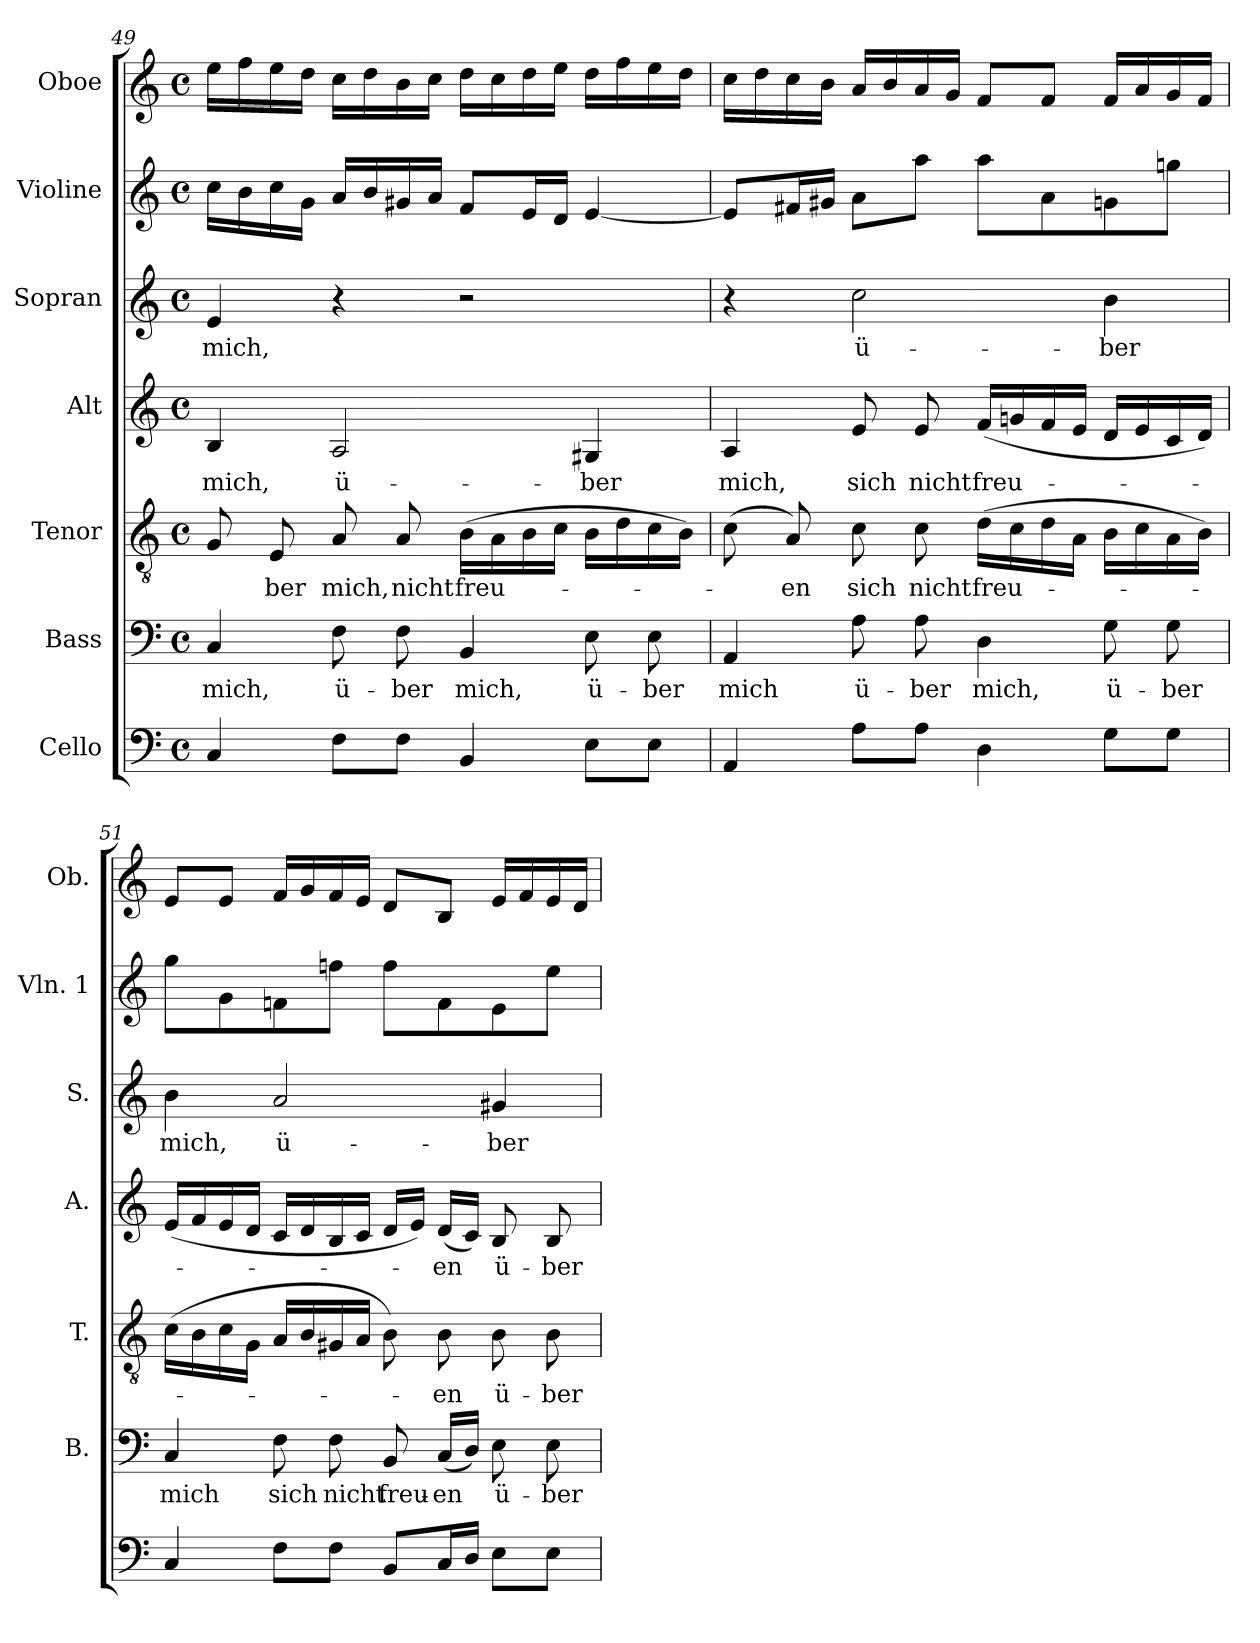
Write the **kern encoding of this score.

**kern	**kern	**text	**kern	**text	**kern	**text	**kern	**text	**kern	**kern
*part7	*part6	*part6	*part5	*part5	*part4	*part4	*part3	*part3	*part2	*part1
*staff7	*staff6	*staff6	*staff5	*staff5	*staff4	*staff4	*staff3	*staff3	*staff2	*staff1
*I"Cello	*I"Bass	*	*I"Tenor	*	*I"Alt	*	*I"Sopran	*	*I"Violine	*I"Oboe
*	*I'B.	*	*I'T.	*	*I'A.	*	*I'S.	*	*I'Vln. 1	*I'Ob.
!!LO:PB:g=z
*clefF4	*clefF4	*	*clefGv2	*	*clefG2	*	*clefG2	*	*clefG2	*clefG2
*	*	*	*ITrd7c12	*	*	*	*	*	*	*
*k[]	*k[]	*	*k[]	*	*k[]	*	*k[]	*	*k[]	*k[]
*C:	*C:	*	*C:	*	*C:	*	*C:	*	*C:	*C:
*M4/4	*M4/4	*	*M4/4	*	*M4/4	*	*M4/4	*	*M4/4	*M4/4
*met(c)	*met(c)	*	*met(c)	*	*met(c)	*	*met(c)	*	*met(c)	*met(c)
=49	=49	=49	=49	=49	=49	=49	=49	=49	=49	=49
!	!	!LO:LY:b:color=#000000	!	!	!	!	!	!	!	!
!	!	!	!	!	!	!LO:LY:b:color=#000000	!	!	!	!
!	!	!	!	!	!	!	!	!LO:LY:b:color=#000000	!	!
4Ci/	4Ci/	mich,	8GGi/	.	4Bi/	mich,	4ei/	mich,	16cci\LL	16eei\LL
.	.	.	.	.	.	.	.	.	16bi\	16ffi\
!	!	!	!	!LO:LY:b:color=#000000	!	!	!	!	!	!
.	.	.	8EEi/	-ber	.	.	.	.	16cci\	16eei\
.	.	.	.	.	.	.	.	.	16gi\JJ	16ddi\JJ
!	!	!LO:LY:b:color=#000000	!	!	!	!	!	!	!	!
!	!	!	!	!LO:LY:b:color=#000000	!	!	!	!	!	!
!	!	!	!	!	!	!LO:LY:b:color=#000000	!	!	!	!
8Fi\L	8Fi\	ü-	8AAi/	mich,	2Ai/	ü-	4r	.	16ai/LL	16cci\LL
.	.	.	.	.	.	.	.	.	16bi/	16ddi\
!	!	!LO:LY:b:color=#000000	!	!	!	!	!	!	!	!
!	!	!	!	!LO:LY:b:color=#000000	!	!	!	!	!	!
8Fi\J	8Fi\	-ber	8AAi/	nicht	.	.	.	.	16g#Xi/	16bi\
.	.	.	.	.	.	.	.	.	16ai/JJ	16cci\JJ
!	!	!LO:LY:b:color=#000000	!	!	!	!	!	!	!	!
!	!	!	!	!LO:LY:b:color=#000000	!	!	!	!	!	!
4BBi/	4BBi/	mich,	(16BBi\LL	freu-	.	.	2r	.	8fi/L	16ddi\LL
.	.	.	16AAi\	.	.	.	.	.	.	16cci\
.	.	.	16BBi\	.	.	.	.	.	16ei/L	16ddi\
.	.	.	16Ci\JJ	.	.	.	.	.	16di/JJ	16eei\JJ
!	!	!LO:LY:b:color=#000000	!	!	!	!	!	!	!	!
!	!	!	!	!	!	!LO:LY:b:color=#000000	!	!	!	!
8Ei\L	8Ei\	ü-	16BBi\LL	.	4G#Xi/	-ber	.	.	[<4ei/	16ddi\LL
.	.	.	16Di\	.	.	.	.	.	.	16ffi\
!	!	!LO:LY:b:color=#000000	!	!	!	!	!	!	!	!
8Ei\J	8Ei\	-ber	16Ci\	.	.	.	.	.	.	16eei\
.	.	.	16BBi\JJ)	.	.	.	.	.	.	16ddi\JJ
=50	=50	=50	=50	=50	=50	=50	=50	=50	=50	=50
!	!	!LO:LY:b:color=#000000	!	!	!	!	!	!	!	!
!	!	!	!	!	!	!LO:LY:b:color=#000000	!	!	!	!
4AAi/	4AAi/	mich	(8Ci\	.	4Ai/	mich,	4r	.	8ei/L]	16cci\LL
.	.	.	.	.	.	.	.	.	.	16ddi\
!	!	!	!	!LO:LY:b:color=#000000	!	!	!	!	!	!
.	.	.	8AAi/)	-en	.	.	.	.	16f#Xi/L	16cci\
.	.	.	.	.	.	.	.	.	16g#Xi/JJ	16bi\JJ
!	!	!LO:LY:b:color=#000000	!	!	!	!	!	!	!	!
!	!	!	!	!LO:LY:b:color=#000000	!	!	!	!	!	!
!	!	!	!	!	!	!LO:LY:b:color=#000000	!	!	!	!
!	!	!	!	!	!	!	!	!LO:LY:b:color=#000000	!	!
8Ai\L	8Ai\	ü-	8Ci\	sich	8ei/	sich	2cci\	ü-	8ai\L	16ai/LL
.	.	.	.	.	.	.	.	.	.	16bi/
!	!	!LO:LY:b:color=#000000	!	!	!	!	!	!	!	!
!	!	!	!	!LO:LY:b:color=#000000	!	!	!	!	!	!
!	!	!	!	!	!	!LO:LY:b:color=#000000	!	!	!	!
8Ai\J	8Ai\	-ber	8Ci\	nicht	8ei/	nicht	.	.	8aai\J	16ai/
.	.	.	.	.	.	.	.	.	.	16gi/JJ
!	!	!LO:LY:b:color=#000000	!	!	!	!	!	!	!	!
!	!	!	!	!LO:LY:b:color=#000000	!	!	!	!	!	!
!	!	!	!	!	!	!LO:LY:b:color=#000000	!	!	!	!
4Di\	4Di\	mich,	(16Di\LL	freu-	(16fi/LL	freu-	.	.	8aai\L	8fi/L
.	.	.	16Ci\	.	16gni/	.	.	.	.	.
.	.	.	16Di\	.	16fi/	.	.	.	8ai\	8fi/J
.	.	.	16AAi\JJ	.	16ei/JJ	.	.	.	.	.
!	!	!LO:LY:b:color=#000000	!	!	!	!	!	!	!	!
!	!	!	!	!	!	!	!	!LO:LY:b:color=#000000	!	!
8Gi\L	8Gi\	ü-	16BBi\LL	.	16di/LL	.	4bi\	-ber	8gni\	16fi/LL
.	.	.	16Ci\	.	16ei/	.	.	.	.	16ai/
!	!	!LO:LY:b:color=#000000	!	!	!	!	!	!	!	!
8Gi\J	8Gi\	-ber	16AAi\	.	16ci/	.	.	.	8ggni\J	16gi/
.	.	.	16BBi\JJ)	.	16di/JJ)	.	.	.	.	16fi/JJ
!!LO:LB:g=z
=51	=51	=51	=51	=51	=51	=51	=51	=51	=51	=51
!	!	!LO:LY:b:color=#000000	!	!	!	!	!	!	!	!
!	!	!	!	!	!	!	!	!LO:LY:b:color=#000000	!	!
4Ci/	4Ci/	mich	(16Ci\LL	.	(16ei/LL	.	4bi\	mich,	8ggi\L	8ei/L
.	.	.	16BBi\	.	16fi/	.	.	.	.	.
.	.	.	16Ci\	.	16ei/	.	.	.	8gi\	8ei/J
.	.	.	16GGi\JJ	.	16di/JJ	.	.	.	.	.
!	!	!LO:LY:b:color=#000000	!	!	!	!	!	!	!	!
!	!	!	!	!	!	!	!	!LO:LY:b:color=#000000	!	!
8Fi\L	8Fi\	sich	16AAi/LL	.	16ci/LL	.	2ai/	ü-	8fni\	16fi/LL
.	.	.	16BBi/	.	16di/	.	.	.	.	16gi/
!	!	!LO:LY:b:color=#000000	!	!	!	!	!	!	!	!
8Fi\J	8Fi\	nicht	16GG#Xi/	.	16Bi/	.	.	.	8ffni\J	16fi/
.	.	.	16AAi/JJ	.	16ci/JJ	.	.	.	.	16ei/JJ
!	!	!LO:LY:b:color=#000000	!	!	!	!	!	!	!	!
8BBi/L	8BBi/	freu-	8BBi\)	.	16di/LL	.	.	.	8ffi\L	8di/L
.	.	.	.	.	16ei/JJ)	.	.	.	.	.
!	!	!LO:LY:b:color=#000000	!	!	!	!	!	!	!	!
!	!	!	!	!LO:LY:b:color=#000000	!	!	!	!	!	!
!	!	!	!	!	!	!LO:LY:b:color=#000000	!	!	!	!
16Ci/L	(16Ci/LL	-en	8BBi\	-en	(16di/LL	-en	.	.	8fi\	8Bi/J
16Di/JJ	16Di/JJ)	.	.	.	16ci/JJ)	.	.	.	.	.
!	!	!LO:LY:b:color=#000000	!	!	!	!	!	!	!	!
!	!	!	!	!LO:LY:b:color=#000000	!	!	!	!	!	!
!	!	!	!	!	!	!LO:LY:b:color=#000000	!	!	!	!
!	!	!	!	!	!	!	!	!LO:LY:b:color=#000000	!	!
8Ei\L	8Ei\	ü-	8BBi\	ü-	8Bi/	ü-	4g#Xi/	-ber	8ei\	16ei/LL
.	.	.	.	.	.	.	.	.	.	16fi/
!	!	!LO:LY:b:color=#000000	!	!	!	!	!	!	!	!
!	!	!	!	!LO:LY:b:color=#000000	!	!	!	!	!	!
!	!	!	!	!	!	!LO:LY:b:color=#000000	!	!	!	!
8Ei\J	8Ei\	-ber	8BBi\	-ber	8Bi/	-ber	.	.	8eei\J	16ei/
.	.	.	.	.	.	.	.	.	.	16di/JJ
=	=	=	=	=	=	=	=	=	=	=
*-	*-	*-	*-	*-	*-	*-	*-	*-	*-	*-
